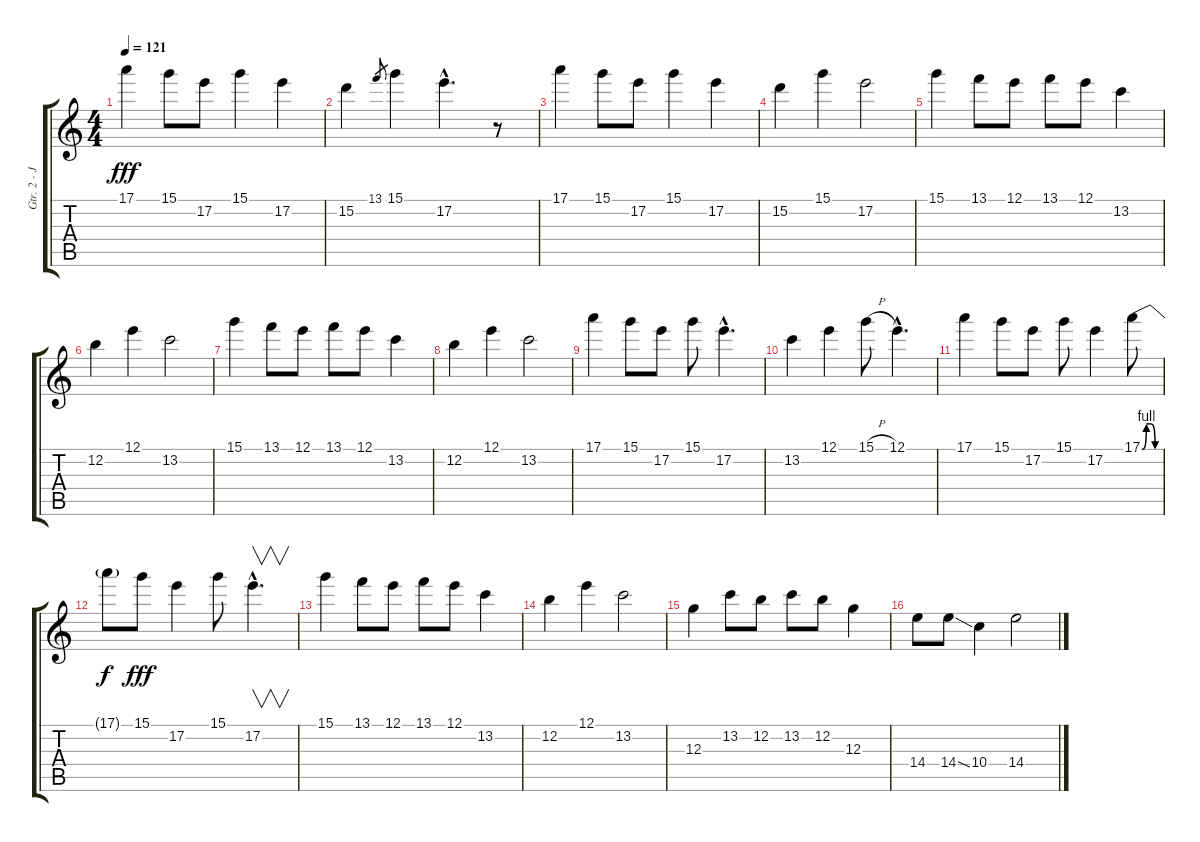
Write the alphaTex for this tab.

\track ("Gtr. 2 - John " "Gtr. 2 - J") {instrument overdrivenguitar}
\staff {score tabs}
\tuning (E4 B3 G3 D3 A2 E2) {hide}
\ts (4 4)
\tempo 121
\clef g2
\ks c
17.1.4{dy fff} 15.1.8 17.2.8 15.1.4 17.2.4 |
15.2.4 13.1.8{gr} 15.1.4 17.2{hac}.4{d} r.8 |
17.1.4 15.1.8 17.2.8 15.1.4 17.2.4 |
15.2.4 15.1.4 17.2.2 |
15.1.4 13.1.8 12.1.8 13.1.8 12.1.8 13.2.4 |
12.2.4 12.1.4 13.2.2 |
15.1.4 13.1.8 12.1.8 13.1.8 12.1.8 13.2.4 |
12.2.4 12.1.4 13.2.2 |
17.1.4 15.1.8 17.2.8 15.1.8 17.2{hac}.4{d} |
13.2.4 12.1.4 15.1{h}.8 12.1{hac}.4{d} |
17.1.4 15.1.8 17.2.8 15.1.8 17.2.4 17.1{be (custom 0 0 15 4 30 4 45 0 60 0)}.8 |
17.1{t}.8{dy f} 15.1.8{dy fff} 17.2.4 15.1.8 17.2{hac}.4{v d} |
15.1.4 13.1.8 12.1.8 13.1.8 12.1.8 13.2.4 |
12.2.4 12.1.4 13.2.2 |
12.3.4 13.2.8 12.2.8 13.2.8 12.2.8 12.3.4 |
14.4.8 14.4{ss}.8 10.4.4 14.4.2
